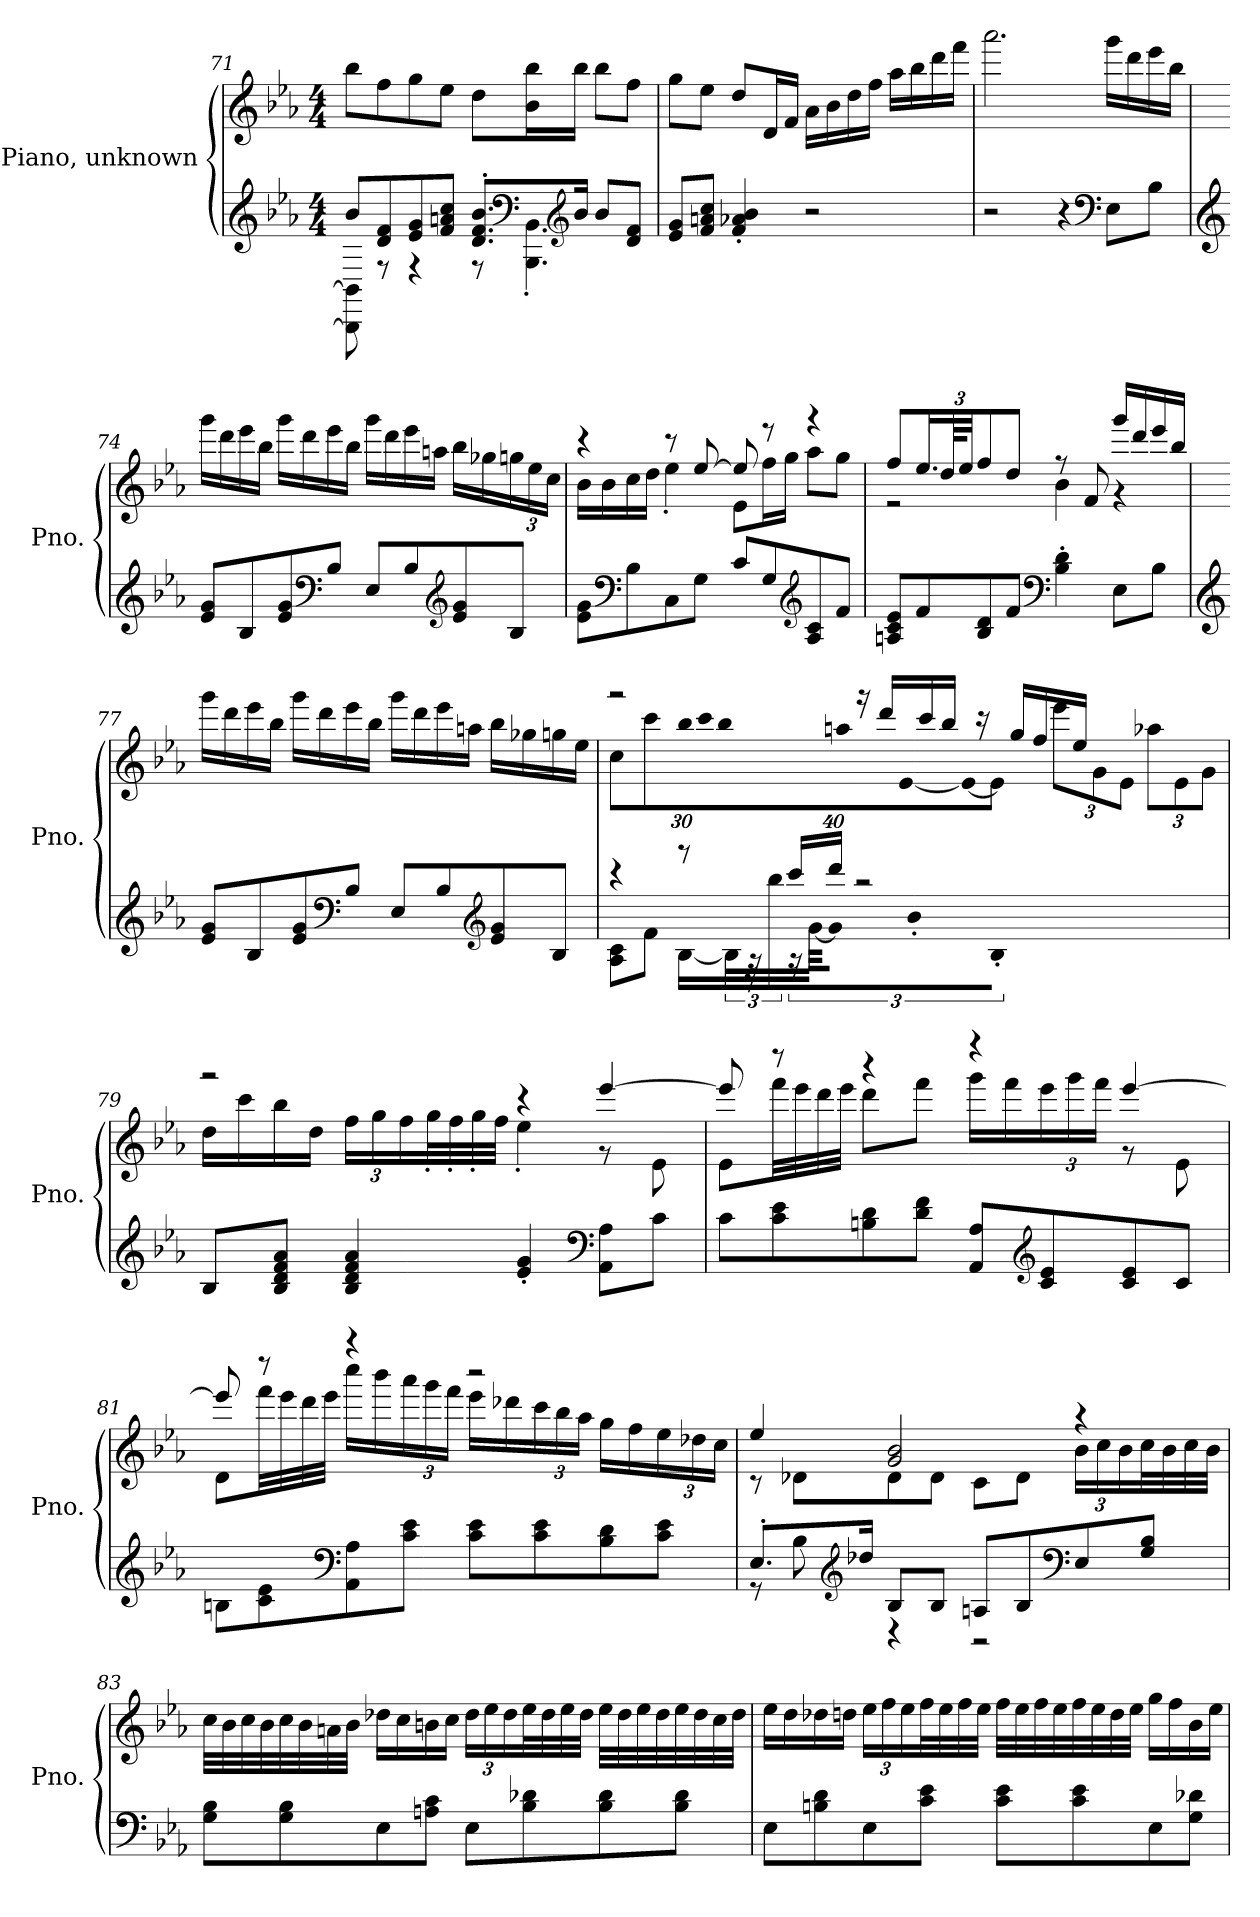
**kern	**kern
*part1	*part1
*staff2	*staff1
*I"Piano, unknown	*
*I'Pno.	*
*clefG2	*clefG2
*k[b-e-a-]	*k[b-e-a-]
*M4/4	*M4/4
=71	=71
*^	*
8b-/L	8BBB-\] 8BB-\]	8bb-\L
8d/ 8f/	8r	8ff\
8e-/ 8g/	4r	8gg\
8f/ 8an/ 8cc/J	.	8ee-\J
8.d/' 8.f/' 8.b-/'L	8r	8dd\L
*clefF4	*	*
.	4.BBB-\' 4.BB-\'	16b-\ 16bb-\L
*clefG2	*	*
16b-/Jk	.	16bb-\JJ
8b-/L	.	8bb-\L
8d/ 8f/J	.	8ff\J
*v	*v	*
!!LO:LB:g=z
=72	=72
8e-/ 8g/L	8gg\L
8f/ 8an/ 8cc/J	8ee-\J
4f/' 4a-X/' 4b-/'	8dd/L
.	16d/L
.	16f/JJ
2r	16a-\LL
.	16b-\
.	16dd\
.	16ff\JJ
.	16aa-\LL
.	16bb-\
.	16ddd\
.	16fff\JJ
=73	=73
2r	2.aaa-\
4r	.
*clefF4	*
8E-\L	16ggg\LL
.	16ddd\
8B-\J	16eee-\
.	16bb-\JJ
!!LO:LB:g=z
=74	=74
*clefG2	*
8e-/ 8g/L	16ggg\LL
.	16ddd\
8B-/	16eee-\
.	16bb-\JJ
8e-/ 8g/	16ggg\LL
.	16ddd\
*clefF4	*
8B-/J	16eee-\
.	16bb-\JJ
8E-/L	16ggg\LL
.	16ddd\
8B-/	16eee-\
.	16aan\JJ
*clefG2	*
8e-/ 8g/	16bb-\LL
.	16gg-X\
*	*Xbrackettup
8B-/J	24ggn\
.	24ee-\
.	24cc\JJ
=75	=75
*	*^
8e-\ 8g\L	4r	16b-\LL
.	.	16b-\
*clefF4	*	*
8B-\	.	16cc\
.	.	16dd\JJ
8C\	8r	4ee-'\
8G\J	[8ee-/	.
8c/L	8ee-/]	8e-\L
8G/	8r	16ff\L
.	.	16gg\JJ
*clefG2	*	*
8A-/ 8c/	4r	8aa-\L
8f/J	.	8gg\J
!!LO:LB:g=z	!!
=76	=76	=76
8An/ 8c/ 8e-/L	8ff/L	2r
8f/	16.ee-/L	.
.	96dd/KL	.
.	48ee-/JJ	.
8B-/ 8d/	8ff/	.
8f/J	8dd/J	.
*clefF4	*	*
4B-\' 4d\'	8r	4b-\
.	8f/	.
8E-\L	16ggg/LL	4r
.	16ddd/	.
8B-\J	16eee-/	.
.	16bb-/JJ	.
*	*v	*v
=77	=77
*clefG2	*
8e-/ 8g/L	16ggg\LL
.	16ddd\
8B-/	16eee-\
.	16bb-\JJ
8e-/ 8g/	16ggg\LL
.	16ddd\
*clefF4	*
8B-/J	16eee-\
.	16bb-\JJ
8E-/L	16ggg\LL
.	16ddd\
8B-/	16eee-\
.	16aan\JJ
*clefG2	*
8e-/ 8g/	16bb-\LL
.	16gg-X\
8B-/J	16ggn\
.	16ee-\JJ
!!LO:PB:g=z
=78	=78
*^	*^
4r	8A-\ 8c\L	2r	8cc\L
.	8f\J	.	8ccc\
!	!	!	!LO:N:vis=64
8r	[16B-\LL	.	960%17bb-\KLL
!	!	!	!LO:N:vis=32
.	.	.	640%23ccc\
!	!	!	!LO:N:vis=64
.	.	.	960%17bb-\L
.	48B-\JJk]	.	.
!	!	!	!LO:N:vis=256
.	.	.	1920%17aan\L
!	!	!	!LO:N:vis=256
.	.	.	[1920%17e-\JJ
.	48r	.	.
!	!	!	!LO:N:vis=32
.	.	.	640%23e-\JJ_
.	48bb-\	.	.
16ccc/LL	24r	.	8e-\J]
.	[48g\KLL	.	.
16ddd/JJ	16g\JJ]	.	.
2r	4b-'\	16r	12eee-\L
.	.	16ddd/LL	.
.	.	.	12g\
.	.	16ccc/	.
.	.	.	12e-\J
.	.	16bb-/JJ	.
.	4B-'\	16r	12aa-X\L
.	.	16gg/LL	.
.	.	.	12e-\
.	.	16ff/	.
.	.	.	12g\J
.	.	16ee-/JJ	.
*v	*v	*	*
=79	=79	=79
8B-/L	2r	16dd\LL
.	.	16ccc\
8B-/ 8d/ 8f/ 8a-/J	.	16bb-\
.	.	16dd\JJ
4B-/ 4d/ 4f/ 4a-/	.	24ff\LL
.	.	24gg\
.	.	24ff\
.	.	32gg'\L
.	.	32ff'\
.	.	32gg'\
.	.	32ff\JJJ
4e-/' 4g/'	4r	4ee-'\
*clefF4	*	*
8AA-\ 8A-\L	[4eee-/	8r
8c\J	.	8e-\
!!LO:LB:g=z	!!
=80	=80	=80
8c\L	8eee-/]	8e-\L
8c\ 8e-\	8r	32fff\LL
.	.	32eee-\
.	.	32ddd\
.	.	32eee-\JJJ
8Bn\ 8d\	4r	8ddd\L
8d\ 8f\J	.	8fff\J
8AA-/ 8A-/L	4r	16ggg\LL
.	.	16fff\
*clefG2	*	*
8c/ 8e-/	.	24eee-\
.	.	24ggg\
.	.	24fff\JJ
8c/ 8e-/	[4eee-/	8r
8c/J	.	8e-\
!!LO:LB:g=z	!!
=81	=81	=81
8Bn\L	8eee-/]	8d\L
8c\ 8e-\	8r	32fff\LL
.	.	32eee-\
.	.	32ddd\
.	.	32eee-\JJJ
*clefF4	*	*
8AA-\ 8A-\	4r	16cccc\LL
.	.	16bbb-\
8c\ 8e-\J	.	24aaa-\
.	.	24ggg\
.	.	24fff\JJ
8c\ 8e-\L	2r	16eee-\LL
.	.	16ddd-X\
8c\ 8e-\	.	24ccc\
.	.	24bb-\
.	.	24aa-\JJ
8B\ 8d\	.	16gg\LL
.	.	16ff\
8c\ 8e-\J	.	24ee-\
.	.	24dd-X\
.	.	24cc\JJ
!!LO:LB:g=z	!!
=82	=82	=82
*^	*	*
8.E-'/L	8r	4ee-/	8r
.	8B-\	.	8d-X\L
*clefG2	*	*	*
16dd-X/Jk	.	.	.
8B-/L	4r	2g/ 2b-/	8d-\
8B-/J	.	.	8d-\J
8An/L	2r	.	8c\L
8B-/	.	.	8d-\J
*clefF4	*	*	*
8E-/	.	4r	24b-\LL
.	.	.	24cc\
.	.	.	24b-\
8G/ 8B-/J	.	.	32cc\L
.	.	.	32b-\
.	.	.	32cc\
.	.	.	32b-\JJJ
*v	*v	*	*
*	*v	*v
!!LO:LB:g=z
=83	=83
8G\ 8B-\L	32cc\LLL
.	32b-\
.	32cc\
.	32b-\
8G\ 8B-\	32cc\
.	32b-\
.	32an\
.	32b-\JJJ
8E-\	16dd-X\LL
.	16cc\
8An\ 8c\J	16bn\
.	16cc\JJ
8E-\L	24dd-\LL
.	24ee-\
.	24dd-\
8B-\ 8d-X\	32ee-\L
.	32dd-\
.	32ee-\
.	32dd-\JJJ
8B-\ 8d-\	32ee-\LLL
.	32dd-\
.	32ee-\
.	32dd-\
8B-\ 8d-\J	32ee-\
.	32dd-\
.	32cc\
.	32dd-\JJJ
!!LO:LB:g=z
=84	=84
8E-\L	16ee-\LL
.	16dd\
8Bn\ 8d\	16dd-X\
.	16ddn\JJ
8E-\	24ee-\LL
.	24ff\
.	24ee-\
8c\ 8e-\J	32ff\L
.	32ee-\
.	32ff\
.	32ee-\JJJ
8c\ 8e-\L	32ff\LLL
.	32ee-\
.	32ff\
.	32ee-\
8c\ 8e-\	32ff\
.	32ee-\
.	32dd\
.	32ee-\JJJ
8E-\	16gg\LL
.	16ff\
8G\ 8d-X\J	16b-\
.	16ee-\JJ
=	=
*-	*-
